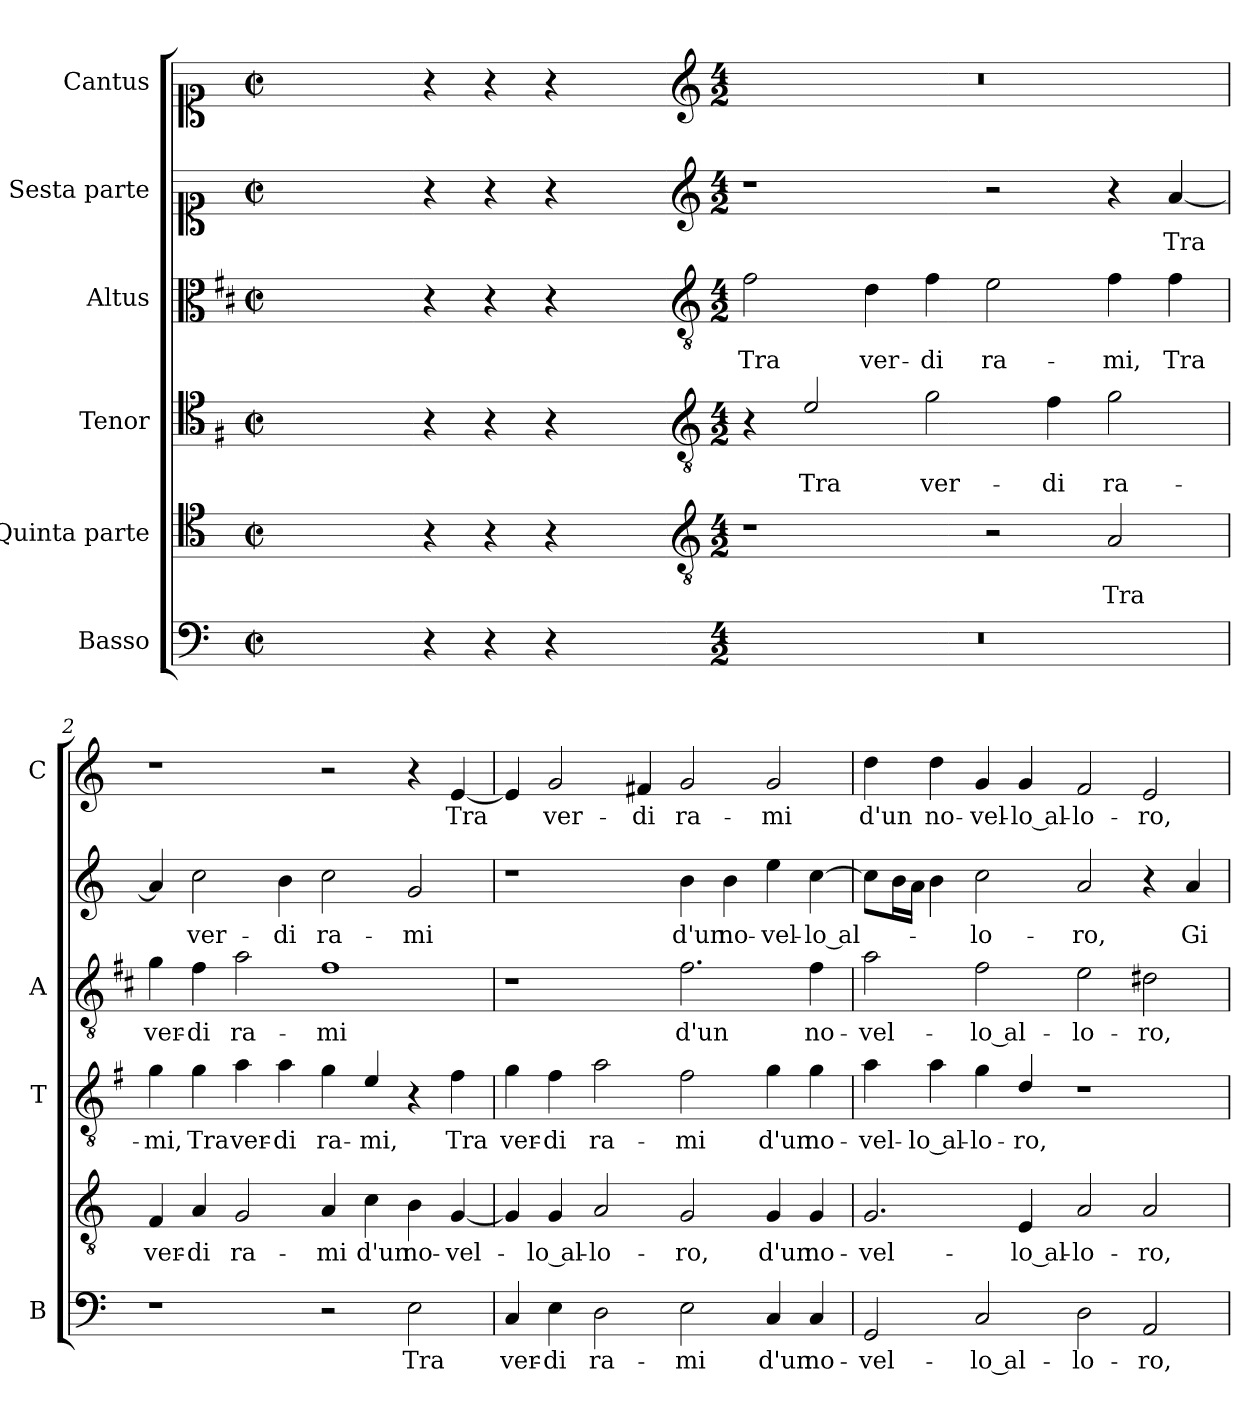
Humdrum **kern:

**kern	**text	**kern	**text	**kern	**text	**kern	**text	**kern	**text	**kern	**text
*part6	*part6	*part5	*part5	*part4	*part4	*part3	*part3	*part2	*part2	*part1	*part1
*staff6	*staff6	*staff5	*staff5	*staff4	*staff4	*staff3	*staff3	*staff2	*staff2	*staff1	*staff1
*I"Basso	*	*I"Quinta parte	*	*I"Tenor	*	*I"Altus	*	*I"Sesta parte	*	*I"Cantus	*
*I'B	*	*	*	*I'T	*	*I'A	*	*	*	*I'C	*
*clefF4	*	*clefC4	*	*clefC4	*	*clefC3	*	*clefC1	*	*clefC1	*
*	*	*	*	*ITrd4c7	*	*ITrd1c2	*	*	*	*	*
*k[]	*	*k[]	*	*k[]	*	*k[]	*	*k[]	*	*k[]	*
*C:	*	*C:	*	*C:	*	*C:	*	*C:	*	*C:	*
*M2/2	*	*M2/2	*	*M2/2	*	*M2/2	*	*M2/2	*	*M2/2	*
*met(c|)	*	*met(c|)	*	*met(c|)	*	*met(c|)	*	*met(c|)	*	*met(c|)	*
=	=	=	=	=	=	=	=	=	=	=	=
1ryy	.	1ryy	.	1ryy	.	1ryy	.	1ryy	.	1ryy	.
=1X-	=1X-	=1X-	=1X-	=1X-	=1X-	=1X-	=1X-	=1X-	=1X-	=1X-	=1X-
4r	.	4r	.	4r	.	4r	.	4r	.	4r	.
4r	.	4r	.	4r	.	4r	.	4r	.	4r	.
4r	.	4r	.	4r	.	4r	.	4r	.	4r	.
4ryy	.	4ryy	.	4ryy	.	4ryy	.	4ryy	.	4ryy	.
=1-	=1-	=1-	=1-	=1-	=1-	=1-	=1-	=1-	=1-	=1-	=1-
*	*	*clefGv2	*	*clefGv2	*	*clefGv2	*	*clefG2	*	*clefG2	*
*M4/2	*	*M4/2	*	*M4/2	*	*M4/2	*	*M4/2	*	*M4/2	*
!	!	!	!	!	!	!	!LO:LY:b	!	!	!	!
0r	.	1r	.	4r	.	2e\	Tra	1r	.	0r	.
!	!	!	!	!	!LO:LY:b	!	!	!	!	!	!
.	.	.	.	2A/	Tra	.	.	.	.	.	.
!	!	!	!	!	!	!	!LO:LY:b	!	!	!	!
.	.	.	.	.	.	4c\	ver-	.	.	.	.
!	!	!	!	!	!LO:LY:b	!	!LO:LY:b	!	!	!	!
.	.	.	.	2c\	ver-	4e\	-di	.	.	.	.
!	!	!	!	!	!	!	!LO:LY:b	!	!	!	!
.	.	2r	.	.	.	2d\	ra-	2r	.	.	.
!	!	!	!	!	!LO:LY:b	!	!	!	!	!	!
.	.	.	.	4B\	-di	.	.	.	.	.	.
!	!	!	!LO:LY:b	!	!LO:LY:b	!	!LO:LY:b	!	!	!	!
.	.	2A/	Tra	2c\	ra-	4e\	-mi,	4r	.	.	.
!	!	!	!	!	!	!	!LO:LY:b	!	!LO:LY:b	!	!
.	.	.	.	.	.	4e\	Tra	[4a/	Tra	.	.
=2	=2	=2	=2	=2	=2	=2	=2	=2	=2	=2	=2
!	!	!	!LO:LY:b	!	!LO:LY:b	!	!LO:LY:b	!	!	!	!
1r	.	4F/	ver-	4c\	-mi,	4f\	ver-	4a/]	.	1r	.
!	!	!	!LO:LY:b	!	!LO:LY:b	!	!LO:LY:b	!	!LO:LY:b	!	!
.	.	4A/	-di	4c\	Tra	4e\	-di	2cc\	ver-	.	.
!	!	!	!LO:LY:b	!	!LO:LY:b	!	!LO:LY:b	!	!	!	!
.	.	2G/	ra-	4d\	ver-	2g\	ra-	.	.	.	.
!	!	!	!	!	!LO:LY:b	!	!	!	!LO:LY:b	!	!
.	.	.	.	4d\	-di	.	.	4b\	-di	.	.
!	!	!	!LO:LY:b	!	!LO:LY:b	!	!LO:LY:b	!	!LO:LY:b	!	!
2r	.	4A/	-mi	4c\	ra-	1e	-mi	2cc\	ra-	2r	.
!	!	!	!LO:LY:b	!	!LO:LY:b	!	!	!	!	!	!
.	.	4c\	d'un	4A/	-mi,	.	.	.	.	.	.
!	!LO:LY:b	!	!LO:LY:b	!	!	!	!	!	!LO:LY:b	!	!
2E\	Tra	4B\	no-	4r	.	.	.	2g/	-mi	4r	.
!	!	!	!LO:LY:b	!	!LO:LY:b	!	!	!	!	!	!LO:LY:b
.	.	[4G/	-vel-	4B\	Tra	.	.	.	.	[4e/	Tra
=3	=3	=3	=3	=3	=3	=3	=3	=3	=3	=3	=3
!	!LO:LY:b	!	!	!	!LO:LY:b	!	!	!	!	!	!
4C/	ver-	4G/]	.	4c\	ver-	1r	.	1r	.	4e/]	.
!	!LO:LY:b	!	!LO:LY:b	!	!LO:LY:b	!	!	!	!	!	!LO:LY:b
4E\	-di	4G/	-lo al-	4B\	-di	.	.	.	.	2g/	ver-
!	!LO:LY:b	!	!LO:LY:b	!	!LO:LY:b	!	!	!	!	!	!
2D\	ra-	2A/	-lo-	2d\	ra-	.	.	.	.	.	.
!	!	!	!	!	!	!	!	!	!	!	!LO:LY:b
.	.	.	.	.	.	.	.	.	.	4f#X/	-di
!	!LO:LY:b	!	!LO:LY:b	!	!LO:LY:b	!	!LO:LY:b	!	!LO:LY:b	!	!LO:LY:b
2E\	-mi	2G/	-ro,	2B\	-mi	2.e\	d'un	4b\	d'un	2g/	ra-
!	!	!	!	!	!	!	!	!	!LO:LY:b	!	!
.	.	.	.	.	.	.	.	4b\	no-	.	.
!	!LO:LY:b	!	!LO:LY:b	!	!LO:LY:b	!	!	!	!LO:LY:b	!	!LO:LY:b
4C/	d'un	4G/	d'un	4c\	d'un	.	.	4ee\	-vel-	2g/	-mi
!	!LO:LY:b	!	!LO:LY:b	!	!LO:LY:b	!	!LO:LY:b	!	!LO:LY:b	!	!
4C/	no-	4G/	no-	4c\	no-	4e\	no-	[4cc\	-lo al-	.	.
!!LO:LB:g=z
=4	=4	=4	=4	=4	=4	=4	=4	=4	=4	=4	=4
!	!LO:LY:b	!	!LO:LY:b	!	!LO:LY:b	!	!LO:LY:b	!	!	!	!LO:LY:b
2GG/	-vel-	2.G/	-vel-	4d\	-vel-	2g\	-vel-	8cc\L]	.	4dd\	d'un
.	.	.	.	.	.	.	.	16b\L	.	.	.
.	.	.	.	.	.	.	.	16a\JJ	.	.	.
!	!	!	!	!	!LO:LY:b	!	!	!	!	!	!LO:LY:b
.	.	.	.	4d\	-lo al-	.	.	4b\	.	4dd\	no-
!	!LO:LY:b	!	!	!	!LO:LY:b	!	!LO:LY:b	!	!LO:LY:b	!	!LO:LY:b
2C/	-lo al-	.	.	4c\	-lo-	2e\	-lo al-	2cc\	-lo-	4g/	-vel-
!	!	!	!LO:LY:b	!	!LO:LY:b	!	!	!	!	!	!LO:LY:b
.	.	4E/	-lo al-	4G/	-ro,	.	.	.	.	4g/	-lo al-
!	!LO:LY:b	!	!LO:LY:b	!	!	!	!LO:LY:b	!	!LO:LY:b	!	!LO:LY:b
2D\	-lo-	2A/	-lo-	1r	.	2d\	-lo-	2a/	-ro,	2f/	-lo-
!	!LO:LY:b	!	!LO:LY:b	!	!	!	!LO:LY:b	!	!	!	!LO:LY:b
2AA/	-ro,	2A/	-ro,	.	.	2c#X\	-ro,	4r	.	2e/	-ro,
!	!	!	!	!	!	!	!	!	!LO:LY:b	!	!
.	.	.	.	.	.	.	.	4a/	Gi-	.	.
=	=	=	=	=	=	=	=	=	=	=	=
*-	*-	*-	*-	*-	*-	*-	*-	*-	*-	*-	*-
